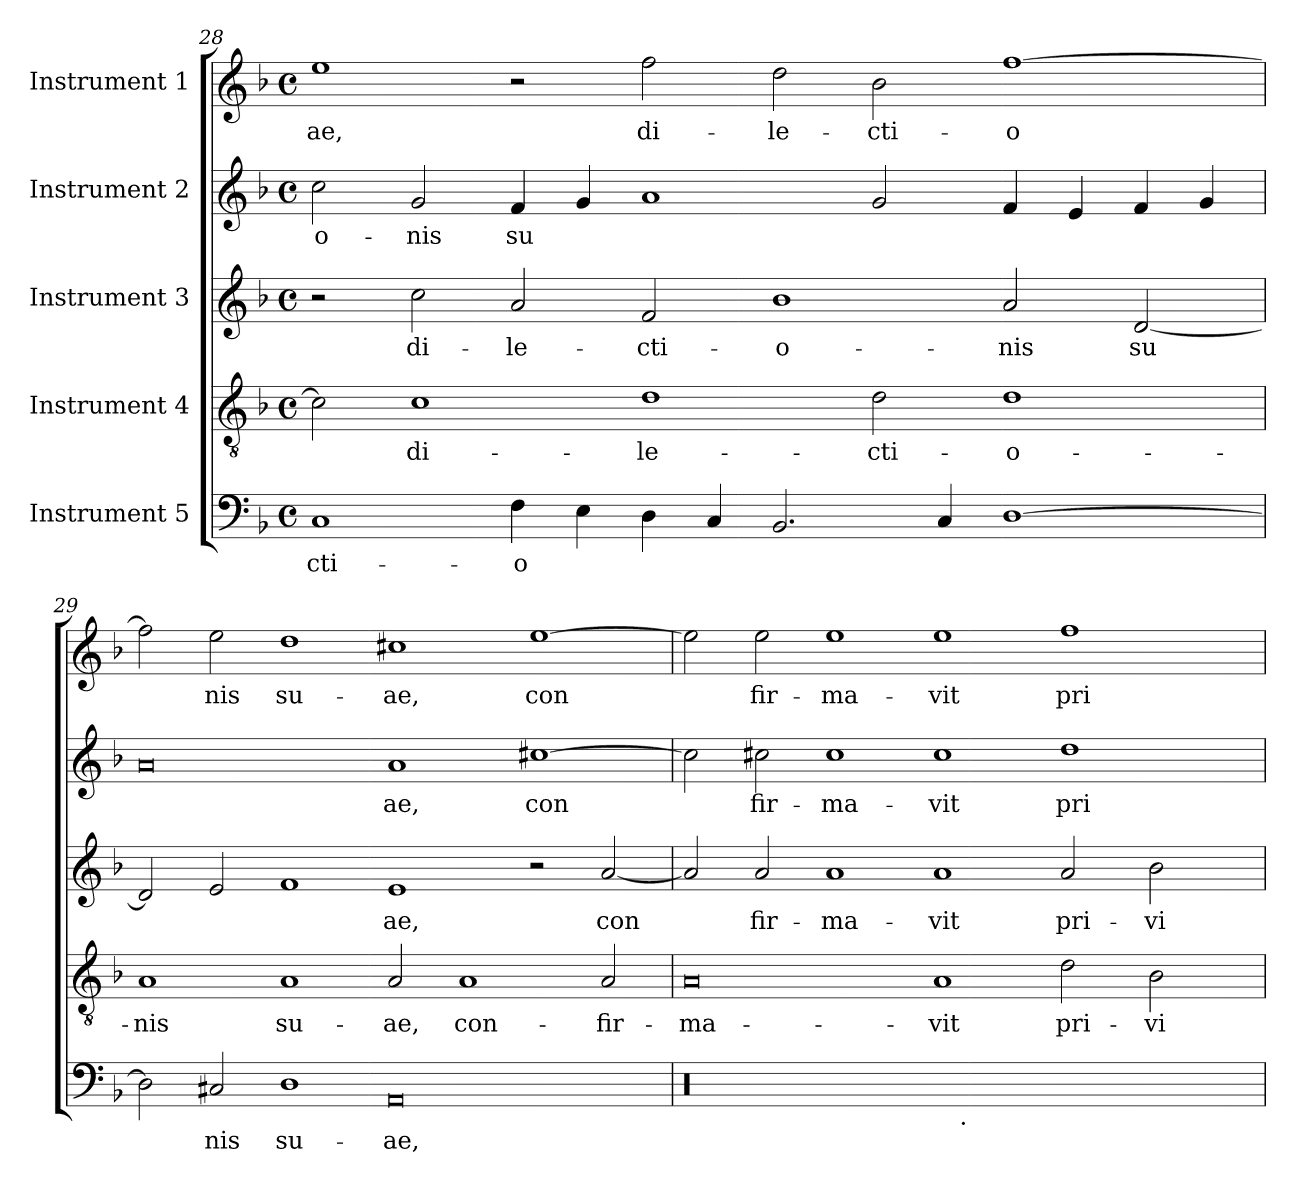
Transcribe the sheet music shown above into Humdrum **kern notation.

**kern	**text	**kern	**text	**kern	**text	**kern	**text	**kern	**text
*part5	*part5	*part4	*part4	*part3	*part3	*part2	*part2	*part1	*part1
*staff5	*staff5	*staff4	*staff4	*staff3	*staff3	*staff2	*staff2	*staff1	*staff1
*I"Instrument 5	*	*I"Instrument 4	*	*I"Instrument 3	*	*I"Instrument 2	*	*I"Instrument 1	*
*clefF4	*	*clefGv2	*	*clefG2	*	*clefG2	*	*clefG2	*
*k[b-]	*	*k[b-]	*	*k[b-]	*	*k[b-]	*	*k[b-]	*
*F:	*	*F:	*	*F:	*	*F:	*	*F:	*
*M4/4	*	*M4/4	*	*M4/4	*	*M4/4	*	*M4/4	*
*met(c)	*	*met(c)	*	*met(c)	*	*met(c)	*	*met(c)	*
=28	=28	=28	=28	=28	=28	=28	=28	=28	=28
!	!LO:LY:b:rj	!	!LO:LY:b:rj	!	!	!	!LO:LY:b:rj	!	!LO:LY:b:rj
1C	-cti-	2c\]	.	2r	.	2cc\	-o-	1ee	-ae,
!	!	!	!LO:LY:b:rj	!	!LO:LY:b:rj	!	!LO:LY:b:rj	!	!
.	.	1c	di-	2cc\	di-	2g/	-nis	.	.
!	!LO:LY:b:rj	!	!	!	!LO:LY:b:rj	!	!LO:LY:b:rj	!	!
4F\	-o-	.	.	2a/	-le-	4f/	su-	2r	.
!	!LO:LY:b:rj	!	!	!	!	!	!LO:LY:b:rj	!	!
4E\	--	.	.	.	.	4g/	--	.	.
!	!LO:LY:b:rj	!	!LO:LY:b:rj	!	!LO:LY:b:rj	!	!LO:LY:b:rj	!	!LO:LY:b:rj
4D\	--	1d	-le-	2f/	-cti-	1a	--	2ff\	di-
!	!LO:LY:b:rj	!	!	!	!	!	!	!	!
4C/	--	.	.	.	.	.	.	.	.
!	!LO:LY:b:rj	!	!	!	!LO:LY:b:rj	!	!	!	!LO:LY:b:rj
2.BB-/	--	.	.	1b-	-o-	.	.	2dd\	-le-
!	!	!	!LO:LY:b:rj	!	!	!	!LO:LY:b:rj	!	!LO:LY:b:rj
.	.	2d\	-cti-	.	.	2g/	--	2b-\	-cti-
!	!LO:LY:b:rj	!	!	!	!	!	!	!	!
4C/	--	.	.	.	.	.	.	.	.
!	!LO:LY:b:rj	!	!LO:LY:b:rj	!	!LO:LY:b:rj	!	!LO:LY:b:rj	!	!LO:LY:b:rj
[<1D	--	1d	-o-	2a/	-nis	4f/	--	[<1ff	-o-
!	!	!	!	!	!	!	!LO:LY:b:rj	!	!
.	.	.	.	.	.	4e/	--	.	.
!	!	!	!	!	!LO:LY:b:rj	!	!LO:LY:b:rj	!	!
.	.	.	.	[<2d/	su-	4f/	--	.	.
!	!	!	!	!	!	!	!LO:LY:b:rj	!	!
.	.	.	.	.	.	4g/	--	.	.
!!LO:PB:g=z
=29	=29	=29	=29	=29	=29	=29	=29	=29	=29
!	!LO:LY:b:rj	!	!LO:LY:b:rj	!	!LO:LY:b:rj	!	!LO:LY:b:rj	!	!LO:LY:b:rj
2D\]	--	1A	-nis	2d/]	--	0a	--	2ff\]	--
!	!LO:LY:b:rj	!	!	!	!LO:LY:b:rj	!	!	!	!LO:LY:b:rj
2C#X/	-nis	.	.	2e/	--	.	.	2ee\	-nis
!	!LO:LY:b:rj	!	!LO:LY:b:rj	!	!LO:LY:b:rj	!	!	!	!LO:LY:b:rj
1D	su-	1A	su-	1f	--	.	.	1dd	su-
!	!LO:LY:b:rj	!	!LO:LY:b:rj	!	!LO:LY:b:rj	!	!LO:LY:b:rj	!	!LO:LY:b:rj
0AA	-ae,	2A/	-ae,	1e	-ae,	1a	-ae,	1cc#X	-ae,
!	!	!	!LO:LY:b:rj	!	!	!	!	!	!
.	.	1A	con-	.	.	.	.	.	.
!	!	!	!	!	!	!	!LO:LY:b:rj	!	!LO:LY:b:rj
.	.	.	.	2r	.	[>1cc#X	con-	[>1ee	con-
!	!	!	!LO:LY:b:rj	!	!LO:LY:b:rj	!	!	!	!
.	.	2A/	-fir-	[<2a/	con-	.	.	.	.
=30	=30	=30	=30	=30	=30	=30	=30	=30	=30
!	!	!	!LO:LY:b:rj	!	!LO:LY:b:rj	!	!LO:LY:b:rj	!	!LO:LY:b:rj
*^	*	*	*	*	*	*	*	*	*
00r	1ryy	.	0A	-ma-	2a/]	--	2cc#\]	--	2ee\]	--
!	!	!	!	!	!	!LO:LY:b:rj	!	!LO:LY:b:rj	!	!LO:LY:b:rj
.	.	.	.	.	2a/	-fir-	2cc#X\	-fir-	2ee\	-fir-
!	!	!	!	!	!	!LO:LY:b:rj	!	!LO:LY:b:rj	!	!LO:LY:b:rj
.	1ryy	.	.	.	1a	-ma-	1cc#	-ma-	1ee	-ma-
!	!	!	!	!LO:LY:b:rj	!	!LO:LY:b:rj	!	!LO:LY:b:rj	!	!LO:LY:b:rj
.	16.ryy	.	1A	-vit	1a	-vit	1cc#	-vit	1ee	-vit
!	!LO:TX:b:t=.	!	!	!	!	!	!	!	!	!
.	1ryy	.	.	.	.	.	.	.	.	.
!	!	!	!	!LO:LY:b:rj	!	!LO:LY:b:rj	!	!LO:LY:b:rj	!	!LO:LY:b:rj
.	.	.	2d\	pri-	2a/	pri-	1dd	pri-	1ff	pri-
.	2ryy	.	.	.	.	.	.	.	.	.
!	!	!	!	!LO:LY:b:rj	!	!LO:LY:b:rj	!	!	!	!
.	.	.	2B-\	-vi-	2b-\	-vi-	.	.	.	.
.	4ryy	.	.	.	.	.	.	.	.	.
.	8ryy	.	.	.	.	.	.	.	.	.
.	32ryy	.	.	.	.	.	.	.	.	.
*v	*v	*	*	*	*	*	*	*	*	*
=	=	=	=	=	=	=	=	=	=
*-	*-	*-	*-	*-	*-	*-	*-	*-	*-
